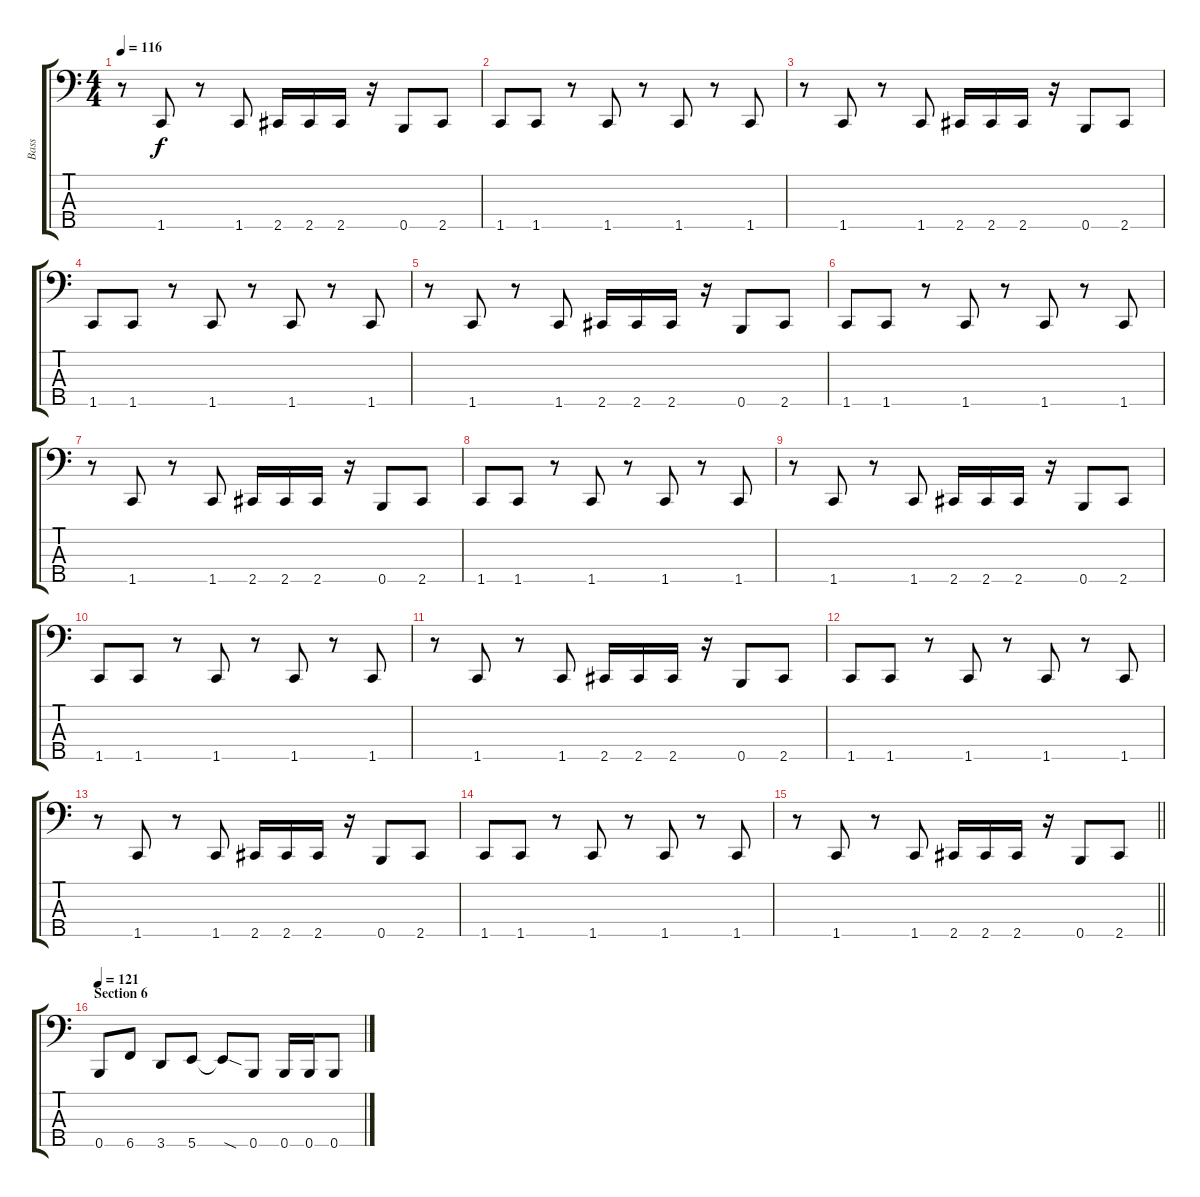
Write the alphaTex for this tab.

\track ("Bass" "Bass") {instrument electricbasspick}
\staff {score tabs}
\tuning (G2 D2 A1 E1 B0) {hide}
\ts (4 4)
\tempo 116
\clef f4
\ks c
r.8{dy f} 1.5.8 r.8 1.5.8 2.5.16 2.5.16 2.5.16 r.16 0.5.8 2.5.8 |
1.5.8 1.5.8 r.8 1.5.8 r.8 1.5.8 r.8 1.5.8 |
r.8 1.5.8 r.8 1.5.8 2.5.16 2.5.16 2.5.16 r.16 0.5.8 2.5.8 |
1.5.8 1.5.8 r.8 1.5.8 r.8 1.5.8 r.8 1.5.8 |
r.8 1.5.8 r.8 1.5.8 2.5.16 2.5.16 2.5.16 r.16 0.5.8 2.5.8 |
1.5.8 1.5.8 r.8 1.5.8 r.8 1.5.8 r.8 1.5.8 |
r.8 1.5.8 r.8 1.5.8 2.5.16 2.5.16 2.5.16 r.16 0.5.8 2.5.8 |
1.5.8 1.5.8 r.8 1.5.8 r.8 1.5.8 r.8 1.5.8 |
r.8 1.5.8 r.8 1.5.8 2.5.16 2.5.16 2.5.16 r.16 0.5.8 2.5.8 |
1.5.8 1.5.8 r.8 1.5.8 r.8 1.5.8 r.8 1.5.8 |
r.8 1.5.8 r.8 1.5.8 2.5.16 2.5.16 2.5.16 r.16 0.5.8 2.5.8 |
1.5.8 1.5.8 r.8 1.5.8 r.8 1.5.8 r.8 1.5.8 |
r.8 1.5.8 r.8 1.5.8 2.5.16 2.5.16 2.5.16 r.16 0.5.8 2.5.8 |
1.5.8 1.5.8 r.8 1.5.8 r.8 1.5.8 r.8 1.5.8 |
\barLineRight lightlight
r.8 1.5.8 r.8 1.5.8 2.5.16 2.5.16 2.5.16 r.16 0.5.8 2.5.8 |
\section ("" "Section 6")
\tempo 121
0.5.8 6.5.8 3.5.8 5.5.8 5.5{sod t}.8 0.5.8 0.5.16 0.5.16 0.5.8
